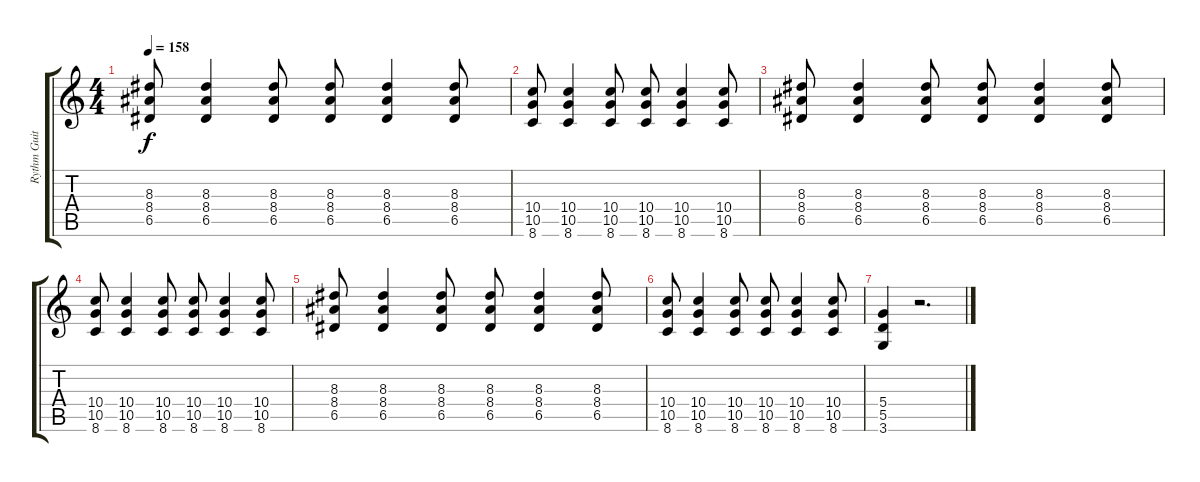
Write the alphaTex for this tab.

\track ("Rythm Guitar" "Rythm Guit") {instrument distortionguitar}
\staff {score tabs}
\tuning (E4 B3 G3 D3 A2 E2) {hide}
\ts (4 4)
\tempo 158
\clef g2
\ks c
(8.3 8.4 6.5).8{dy f} (8.3 8.4 6.5).4 (8.3 8.4 6.5).8 (8.3 8.4 6.5).8 (8.3 8.4 6.5).4 (8.3 8.4 6.5).8 |
(10.4 10.5 8.6).8 (10.4 10.5 8.6).4 (10.4 10.5 8.6).8 (10.4 10.5 8.6).8 (10.4 10.5 8.6).4 (10.4 10.5 8.6).8 |
(8.3 8.4 6.5).8 (8.3 8.4 6.5).4 (8.3 8.4 6.5).8 (8.3 8.4 6.5).8 (8.3 8.4 6.5).4 (8.3 8.4 6.5).8 |
(10.4 10.5 8.6).8 (10.4 10.5 8.6).4 (10.4 10.5 8.6).8 (10.4 10.5 8.6).8 (10.4 10.5 8.6).4 (10.4 10.5 8.6).8 |
(8.3 8.4 6.5).8 (8.3 8.4 6.5).4 (8.3 8.4 6.5).8 (8.3 8.4 6.5).8 (8.3 8.4 6.5).4 (8.3 8.4 6.5).8 |
(10.4 10.5 8.6).8 (10.4 10.5 8.6).4 (10.4 10.5 8.6).8 (10.4 10.5 8.6).8 (10.4 10.5 8.6).4 (10.4 10.5 8.6).8 |
(5.4 5.5 3.6).4 r.2{d}
